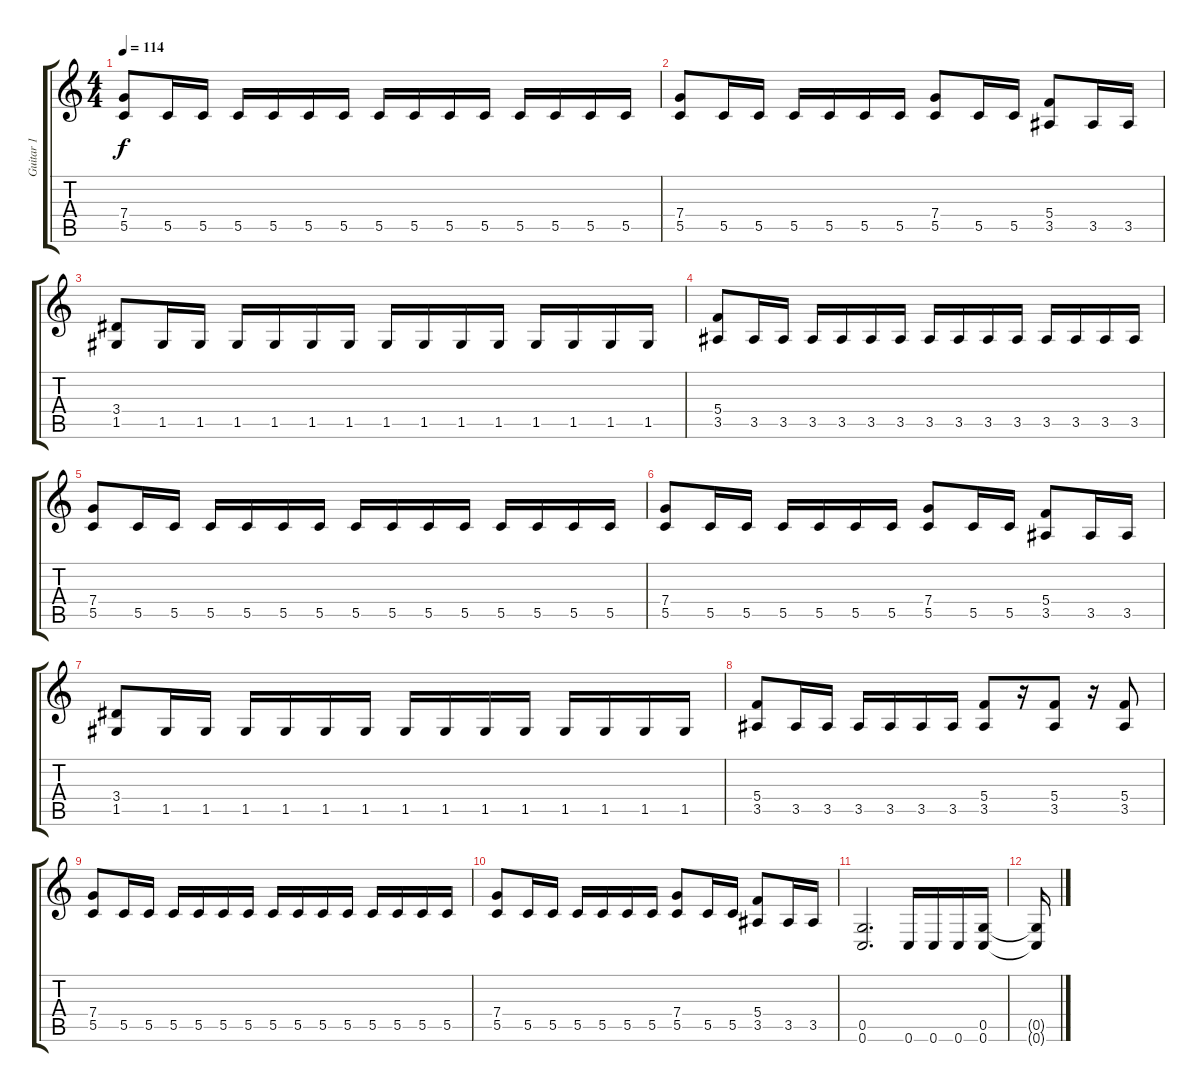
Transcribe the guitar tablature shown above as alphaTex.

\track ("Guitar 1" "Guitar 1") {instrument distortionguitar}
\staff {score tabs}
\tuning (E4 C4 G3 C3 G2 C2) {hide}
\ts (4 4)
\tempo 114
\clef g2
\ks c
(7.4 5.5).8{dy f} 5.5.16 5.5.16 5.5.16 5.5.16 5.5.16 5.5.16 5.5.16 5.5.16 5.5.16 5.5.16 5.5.16 5.5.16 5.5.16 5.5.16 |
(7.4 5.5).8 5.5.16 5.5.16 5.5.16 5.5.16 5.5.16 5.5.16 (7.4 5.5).8 5.5.16 5.5.16 (5.4 3.5).8 3.5.16 3.5.16 |
(3.4 1.5).8 1.5.16 1.5.16 1.5.16 1.5.16 1.5.16 1.5.16 1.5.16 1.5.16 1.5.16 1.5.16 1.5.16 1.5.16 1.5.16 1.5.16 |
(5.4 3.5).8 3.5.16 3.5.16 3.5.16 3.5.16 3.5.16 3.5.16 3.5.16 3.5.16 3.5.16 3.5.16 3.5.16 3.5.16 3.5.16 3.5.16 |
(7.4 5.5).8 5.5.16 5.5.16 5.5.16 5.5.16 5.5.16 5.5.16 5.5.16 5.5.16 5.5.16 5.5.16 5.5.16 5.5.16 5.5.16 5.5.16 |
(7.4 5.5).8 5.5.16 5.5.16 5.5.16 5.5.16 5.5.16 5.5.16 (7.4 5.5).8 5.5.16 5.5.16 (5.4 3.5).8 3.5.16 3.5.16 |
(3.4 1.5).8 1.5.16 1.5.16 1.5.16 1.5.16 1.5.16 1.5.16 1.5.16 1.5.16 1.5.16 1.5.16 1.5.16 1.5.16 1.5.16 1.5.16 |
(5.4 3.5).8 3.5.16 3.5.16 3.5.16 3.5.16 3.5.16 3.5.16 (5.4 3.5).8 r.16 (5.4 3.5).8 r.16 (5.4 3.5).8 |
(7.4 5.5).8 5.5.16 5.5.16 5.5.16 5.5.16 5.5.16 5.5.16 5.5.16 5.5.16 5.5.16 5.5.16 5.5.16 5.5.16 5.5.16 5.5.16 |
(7.4 5.5).8 5.5.16 5.5.16 5.5.16 5.5.16 5.5.16 5.5.16 (7.4 5.5).8 5.5.16 5.5.16 (5.4 3.5).8 3.5.16 3.5.16 |
(0.5 0.6).2{d} 0.6.16 0.6.16 0.6.16 (0.5 0.6).16 |
(0.5{t} 0.6{t}).16
